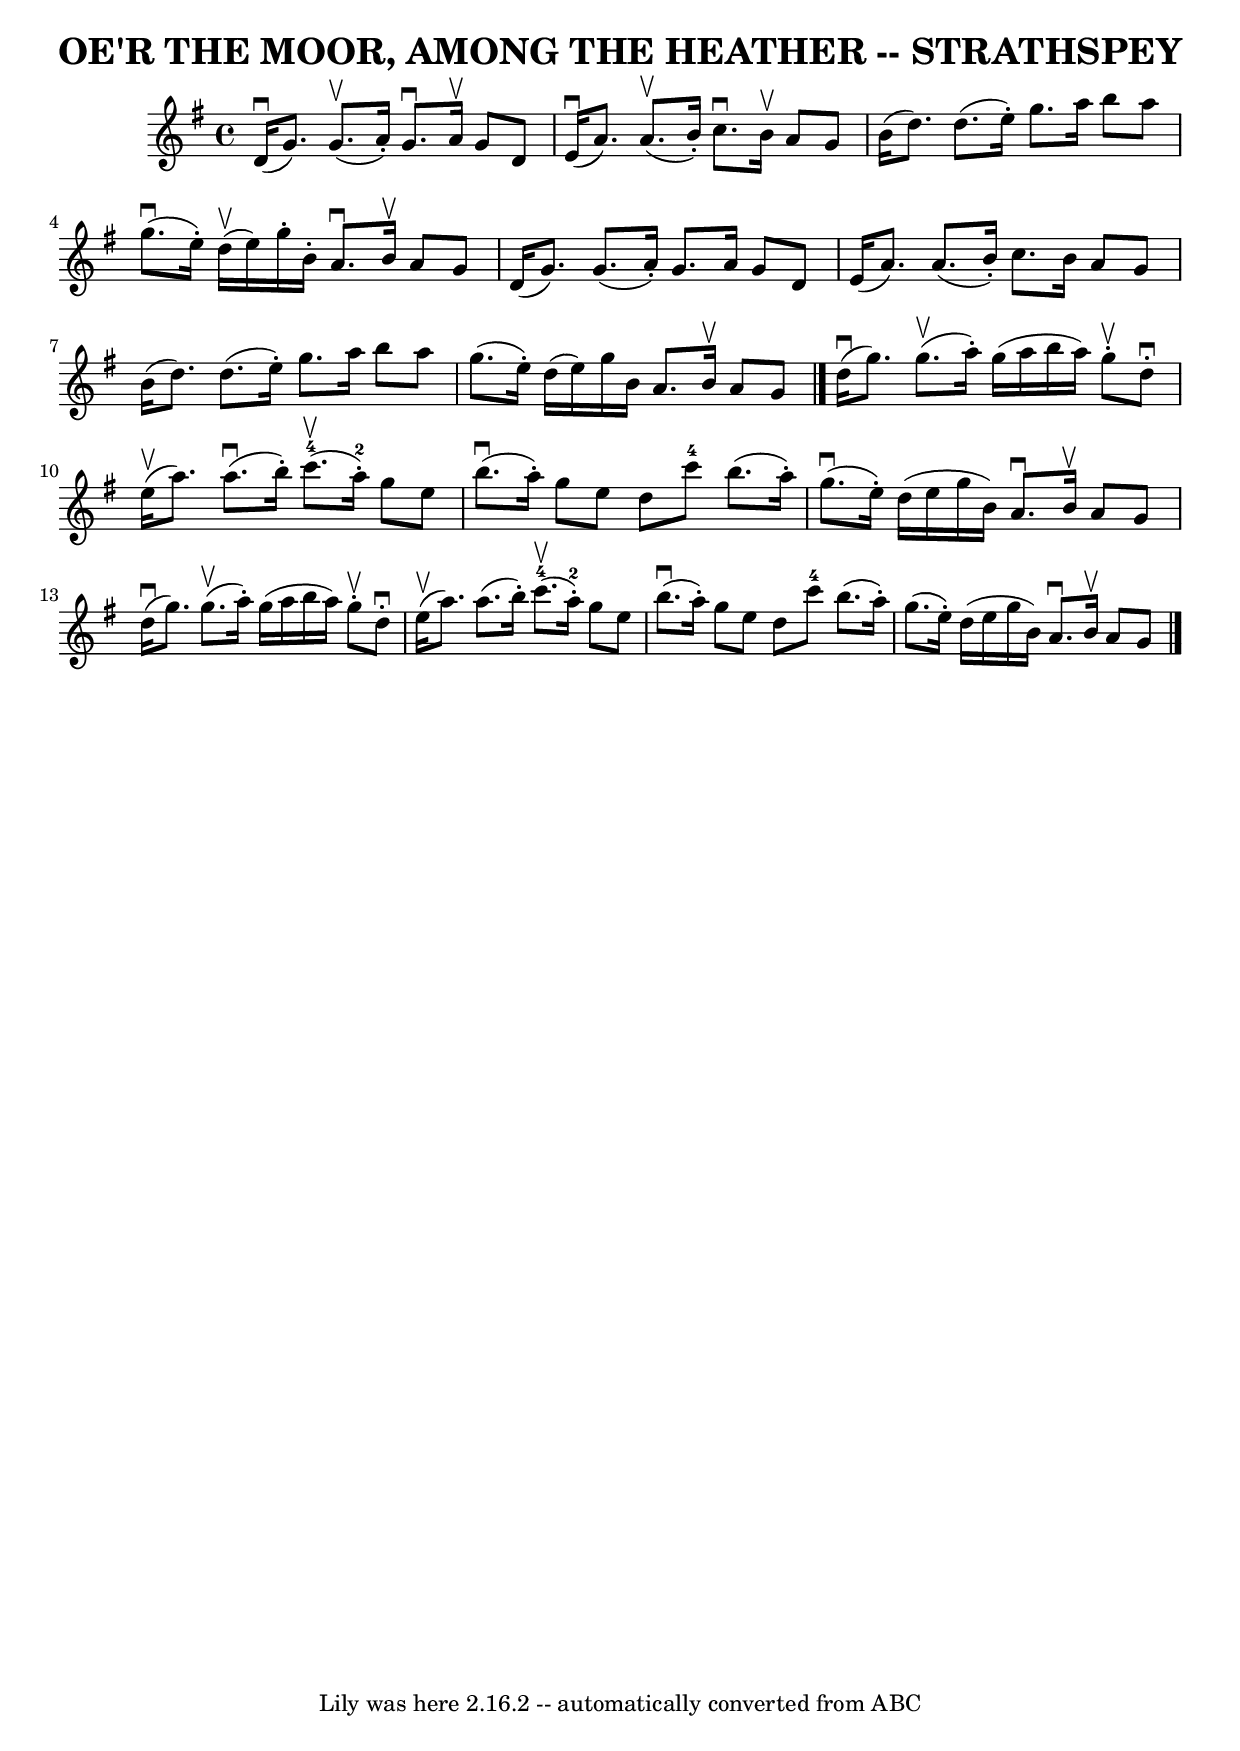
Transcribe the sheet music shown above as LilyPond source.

\version "2.7.40"
\include "Mammoth.ily"
\header {
	book = "Ryan's Mammoth Collection of Fiddle Tunes"
	crossRefNumber = "1"
	footnotes = ""
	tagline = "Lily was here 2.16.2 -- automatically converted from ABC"
	title = "OE'R THE MOOR, AMONG THE HEATHER -- STRATHSPEY"
}
voicedefault =  {
\set Score.defaultBarType = "empty"

 \override Staff.TimeSignature #'style = #'C
 \time 4/4 \key g \major d'16 (^\downbow g'8.) g'8. (^\upbow   
a'16 -.) g'8.^\downbow a'16^\upbow g'8 d'8    |
 e'16 
(^\downbow a'8.) a'8. (^\upbow b'16 -.) c''8.^\downbow b'16 
^\upbow a'8 g'8    |
 b'16 (d''8.) d''8. (e''16 -.) 
 g''8. a''16 b''8 a''8    |
 g''8. (^\downbow e''16 -.) 
 d''16 (^\upbow e''16) g''16 -. b'16 -. a'8.^\downbow b'16 
^\upbow a'8 g'8    |
 d'16 (g'8.) g'8. (a'16 -.)   
g'8. a'16 g'8 d'8    |
 e'16 (a'8.) a'8. (b'16 -. 
-) c''8. b'16 a'8 g'8    |
 b'16 (d''8.) d''8. (
e''16 -.) g''8. a''16 b''8 a''8    |
 g''8. (e''16 -. 
-) d''16 (e''16) g''16 b'16 a'8. b'16^\upbow a'8 g'8   
 \bar "|." d''16 (^\downbow g''8.) g''8. (^\upbow a''16 -.)  
 g''16 (a''16 b''16 a''16) g''8^\upbow-. d''8^\downbow-.   
|
 e''16 (^\upbow a''8.) a''8. (^\downbow b''16 -.)      
 c'''8.-4(^\upbow a''16-2-.) g''8 e''8    |
 b''8. 
(^\downbow a''16 -.) g''8 e''8 d''8 c'''8-4 b''8. (a''16 
-.)   |
 g''8. (^\downbow e''16 -.) d''16 (e''16 g''16  
 b'16) a'8.^\downbow b'16^\upbow a'8 g'8    |
 d''16 
(^\downbow g''8.) g''8. (^\upbow a''16 -.) g''16 (a''16    
b''16 a''16) g''8^\upbow-. d''8^\downbow-.   |
 e''16 
(^\upbow a''8.) a''8. (b''16 -.) c'''8.-4(^\upbow a''16 
-2-.) g''8 e''8    |
 b''8. (^\downbow a''16 -.)   
g''8 e''8 d''8 c'''8-4 b''8. (a''16 -.)   |
 g''8. (
 e''16 -.) d''16 (e''16 g''16 b'16) a'8.^\downbow b'16 
^\upbow a'8 g'8    \bar "|."   
}

\score{
    <<

	\context Staff="default"
	{
	    \voicedefault 
	}

    >>
	\layout {
	}
	\midi {}
}
